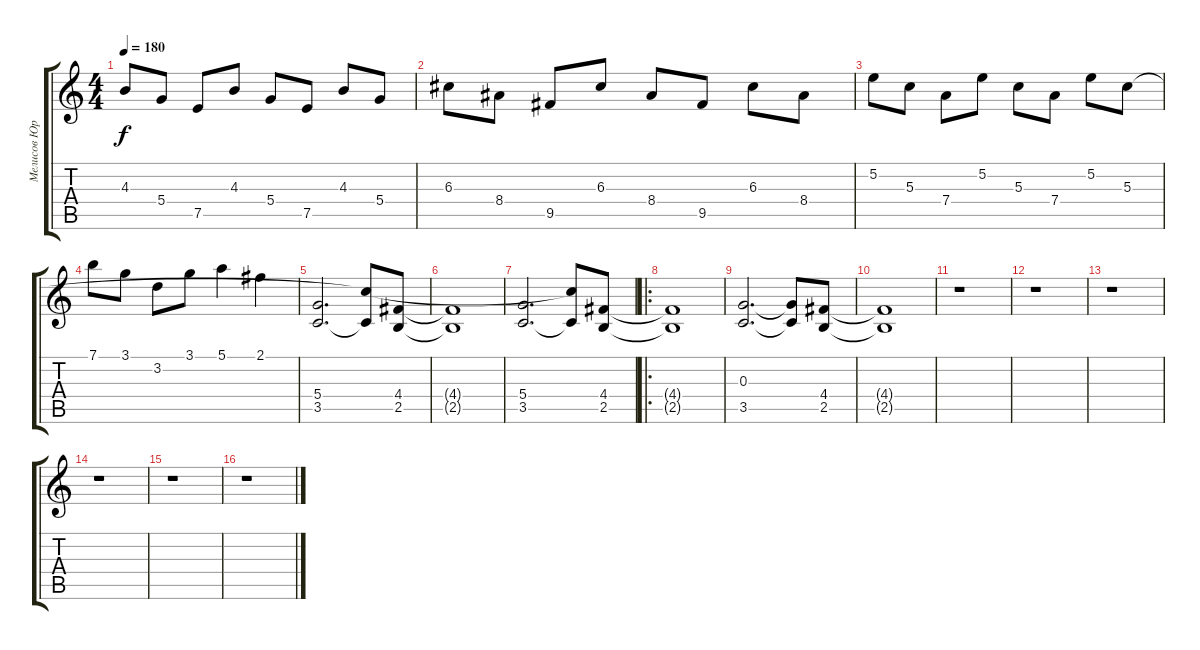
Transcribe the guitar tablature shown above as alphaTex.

\track ("Мелисов Юрий" "Мелисов Юр") {instrument overdrivenguitar}
\staff {score tabs}
\tuning (E4 B3 G3 D3 A2 E2) {hide}
\ts (4 4)
\tempo 180
\clef g2
\ks c
4.3.8{dy f} 5.4.8 7.5.8 4.3.8 5.4.8 7.5.8 4.3.8 5.4.8 |
6.3.8 8.4.8 9.5.8 6.3.8 8.4.8 9.5.8 6.3.8 8.4.8 |
5.2.8 5.3.8 7.4.8 5.2.8 5.3.8 7.4.8 5.2.8 5.3.8 |
7.1.8 3.1.8 3.2.8 3.1.8 5.1.4 2.1.4 |
(5.4 3.5).2{d} (5.3{t} 3.5{t}).8 (4.4 2.5).8 |
(4.4{t} 2.5{t}).1 |
(5.4 3.5).2{d} (5.3{t} 3.5{t}).8 (4.4 2.5).8 |
\ro
(4.4{t} 2.5{t}).1 |
(0.3 3.5).2{d} (0.3{t} 3.5{t}).8 (4.4 2.5).8 |
(4.4{t} 2.5{t}).1 |
r.1 |
r.1 |
r.1 |
r.1 |
r.1 |
r.1
